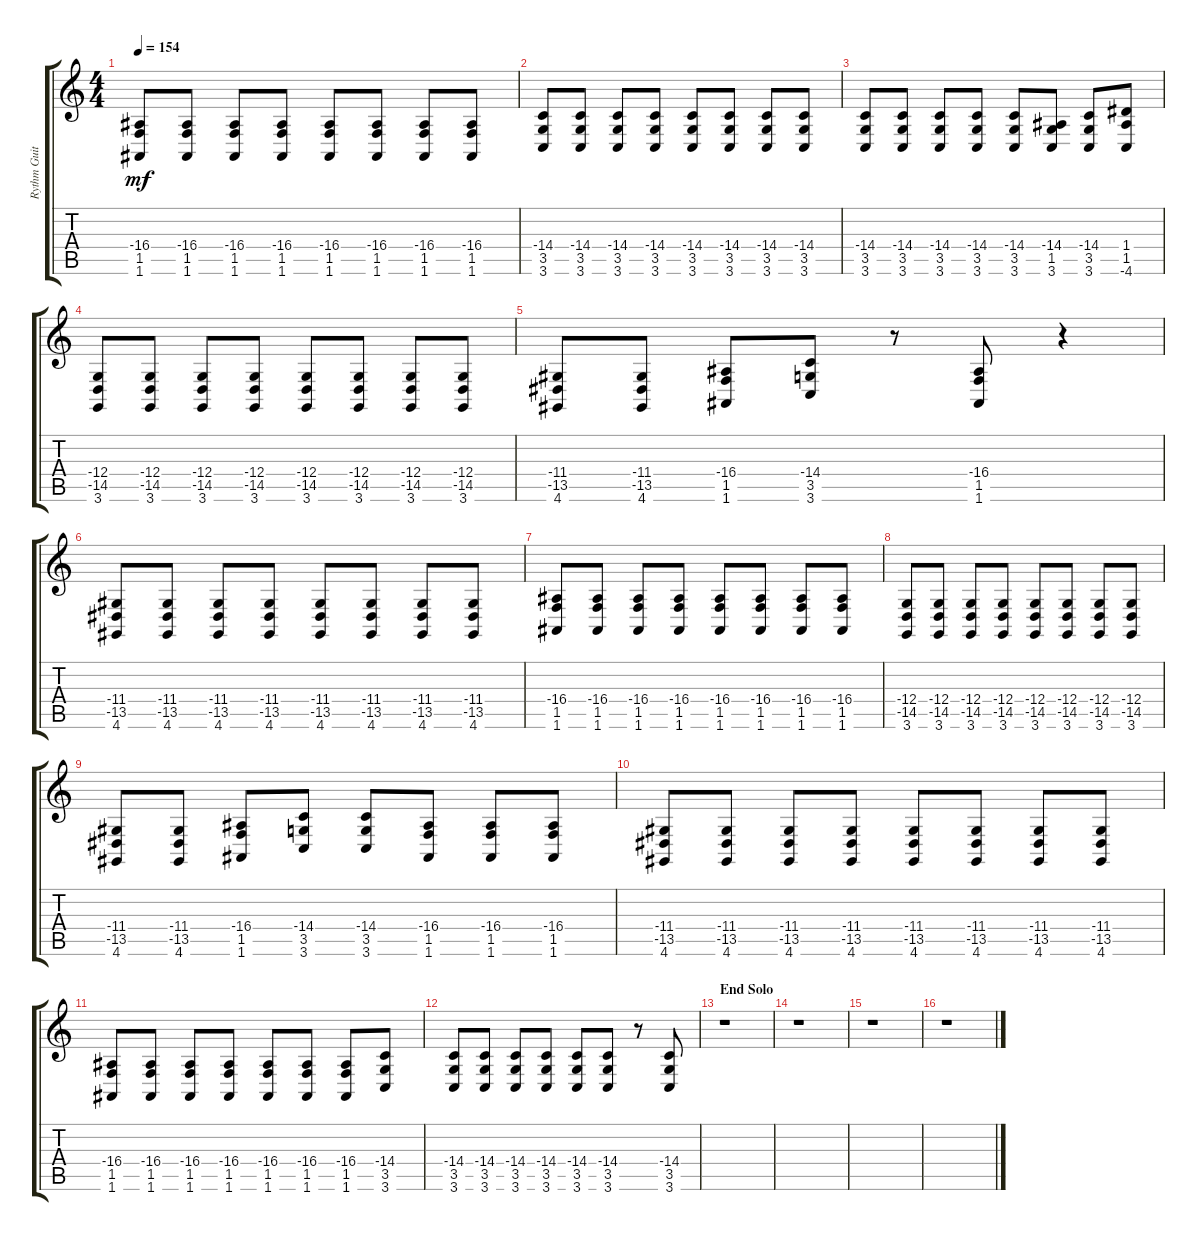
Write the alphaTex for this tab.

\track ("Rythm Guitar" "Rythm Guit") {instrument overdrivenguitar}
\staff {score tabs}
\tuning (E4 B3 G3 D3 A2 E2) {hide}
\ts (4 4)
\tempo 154
\clef g2
\ks c
(-16.4 1.5 1.6).8{dy mf} (-16.4 1.5 1.6).8 (-16.4 1.5 1.6).8 (-16.4 1.5 1.6).8 (-16.4 1.5 1.6).8 (-16.4 1.5 1.6).8 (-16.4 1.5 1.6).8 (-16.4 1.5 1.6).8 |
(-14.4 3.5 3.6).8 (-14.4 3.5 3.6).8 (-14.4 3.5 3.6).8 (-14.4 3.5 3.6).8 (-14.4 3.5 3.6).8 (-14.4 3.5 3.6).8 (-14.4 3.5 3.6).8 (-14.4 3.5 3.6).8 |
(-14.4 3.5 3.6).8 (-14.4 3.5 3.6).8 (-14.4 3.5 3.6).8 (-14.4 3.5 3.6).8 (-14.4 3.5 3.6).8 (-14.4 1.5 3.6).8 (-14.4 3.5 3.6).8 (1.4 1.5 -4.6).8 |
(-12.4 -14.5 3.6).8 (-12.4 -14.5 3.6).8 (-12.4 -14.5 3.6).8 (-12.4 -14.5 3.6).8 (-12.4 -14.5 3.6).8 (-12.4 -14.5 3.6).8 (-12.4 -14.5 3.6).8 (-12.4 -14.5 3.6).8 |
(-11.4 -13.5 4.6).8 (-11.4 -13.5 4.6).8 (-16.4 1.5 1.6).8 (-14.4 3.5 3.6).8 r.8 (-16.4 1.5 1.6).8 r.4 |
(-11.4 -13.5 4.6).8 (-11.4 -13.5 4.6).8 (-11.4 -13.5 4.6).8 (-11.4 -13.5 4.6).8 (-11.4 -13.5 4.6).8 (-11.4 -13.5 4.6).8 (-11.4 -13.5 4.6).8 (-11.4 -13.5 4.6).8 |
(-16.4 1.5 1.6).8 (-16.4 1.5 1.6).8 (-16.4 1.5 1.6).8 (-16.4 1.5 1.6).8 (-16.4 1.5 1.6).8 (-16.4 1.5 1.6).8 (-16.4 1.5 1.6).8 (-16.4 1.5 1.6).8 |
(-12.4 -14.5 3.6).8 (-12.4 -14.5 3.6).8 (-12.4 -14.5 3.6).8 (-12.4 -14.5 3.6).8 (-12.4 -14.5 3.6).8 (-12.4 -14.5 3.6).8 (-12.4 -14.5 3.6).8 (-12.4 -14.5 3.6).8 |
(-11.4 -13.5 4.6).8 (-11.4 -13.5 4.6).8 (-16.4 1.5 1.6).8 (-14.4 3.5 3.6).8 (-14.4 3.5 3.6).8 (-16.4 1.5 1.6).8 (-16.4 1.5 1.6).8 (-16.4 1.5 1.6).8 |
(-11.4 -13.5 4.6).8 (-11.4 -13.5 4.6).8 (-11.4 -13.5 4.6).8 (-11.4 -13.5 4.6).8 (-11.4 -13.5 4.6).8 (-11.4 -13.5 4.6).8 (-11.4 -13.5 4.6).8 (-11.4 -13.5 4.6).8 |
(-16.4 1.5 1.6).8 (-16.4 1.5 1.6).8 (-16.4 1.5 1.6).8 (-16.4 1.5 1.6).8 (-16.4 1.5 1.6).8 (-16.4 1.5 1.6).8 (-16.4 1.5 1.6).8 (-14.4 3.5 3.6).8 |
(-14.4 3.5 3.6).8 (-14.4 3.5 3.6).8 (-14.4 3.5 3.6).8 (-14.4 3.5 3.6).8 (-14.4 3.5 3.6).8 (-14.4 3.5 3.6).8 r.8 (-14.4 3.5 3.6).8 |
\section ("" "End Solo")
r.1 |
r.1 |
r.1 |
r.1
